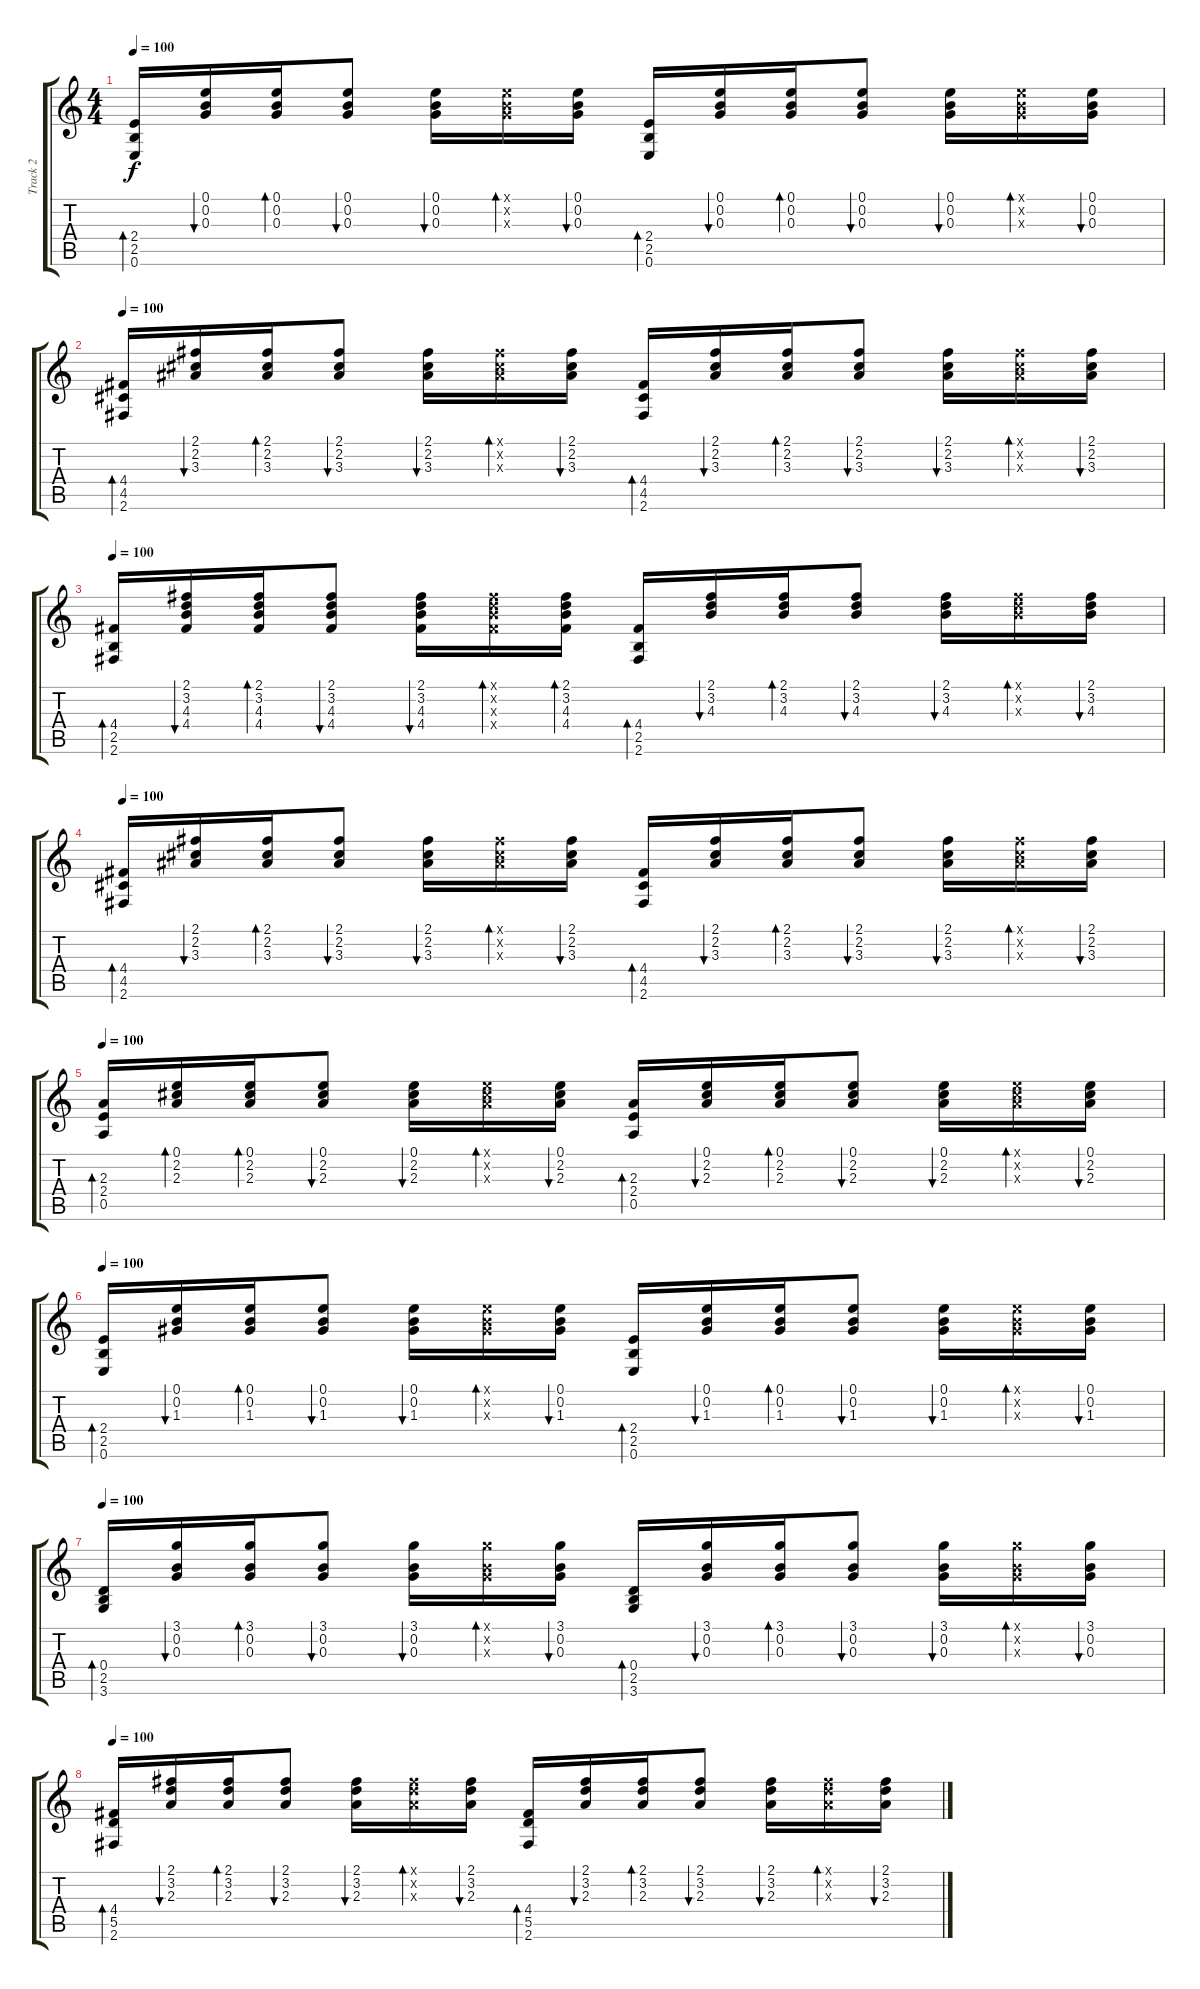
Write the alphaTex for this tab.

\track ("Track 2" "Track 2") {instrument acousticguitarnylon}
\staff {score tabs}
\tuning (E4 B3 G3 D3 A2 E2) {hide}
\ts (4 4)
\tempo 100
\clef g2
\ks c
(2.4 2.5 0.6).16{bd 60 dy f} (0.1 0.2 0.3).16{bu 60} (0.1 0.2 0.3).16{bd 60} (0.1 0.2 0.3).8{bu 60} (0.1 0.2 0.3).16{bu 60} (0.1{x} 0.2{x} 0.3{x}).16{bd 60} (0.1 0.2 0.3).16{bu 60} (2.4 2.5 0.6).16{bd 60} (0.1 0.2 0.3).16{bu 60} (0.1 0.2 0.3).16{bd 60} (0.1 0.2 0.3).8{bu 60} (0.1 0.2 0.3).16{bu 60} (0.1{x} 0.2{x} 0.3{x}).16{bd 60} (0.1 0.2 0.3).16{bu 60} |
\tempo 100
(4.4 4.5 2.6).16{bd 60} (2.1 2.2 3.3).16{bu 60} (2.1 2.2 3.3).16{bd 60} (2.1 2.2 3.3).8{bu 60} (2.1 2.2 3.3).16{bu 60} (2.1{x} 2.2{x} 3.3{x}).16{bd 60} (2.1 2.2 3.3).16{bu 60} (4.4 4.5 2.6).16{bd 60} (2.1 2.2 3.3).16{bu 60} (2.1 2.2 3.3).16{bd 60} (2.1 2.2 3.3).8{bu 60} (2.1 2.2 3.3).16{bu 60} (2.1{x} 2.2{x} 3.3{x}).16{bd 60} (2.1 2.2 3.3).16{bu 60} |
\tempo 100
(4.4 2.5 2.6).16{bd 60} (2.1 3.2 4.3 4.4).16{bu 60} (2.1 3.2 4.3 4.4).16{bd 60} (2.1 3.2 4.3 4.4).8{bu 60} (2.1 3.2 4.3 4.4).16{bu 60} (2.1{x} 3.2{x} 4.3{x} 4.4{x}).16{bd 60} (2.1 3.2 4.3 4.4).16{bd 60} (4.4 2.5 2.6).16{bd 60} (2.1 3.2 4.3).16{bu 60} (2.1 3.2 4.3).16{bd 60} (2.1 3.2 4.3).8{bu 60} (2.1 3.2 4.3).16{bu 60} (2.1{x} 3.2{x} 4.3{x}).16{bd 60} (2.1 3.2 4.3).16{bu 60} |
\tempo 100
(4.4 4.5 2.6).16{bd 60} (2.1 2.2 3.3).16{bu 60} (2.1 2.2 3.3).16{bd 60} (2.1 2.2 3.3).8{bu 60} (2.1 2.2 3.3).16{bu 60} (2.1{x} 2.2{x} 3.3{x}).16{bd 60} (2.1 2.2 3.3).16{bu 60} (4.4 4.5 2.6).16{bd 60} (2.1 2.2 3.3).16{bu 60} (2.1 2.2 3.3).16{bd 60} (2.1 2.2 3.3).8{bu 60} (2.1 2.2 3.3).16{bu 60} (2.1{x} 2.2{x} 3.3{x}).16{bd 60} (2.1 2.2 3.3).16{bu 60} |
\tempo 100
(2.3 2.4 0.5).16{bd 60} (0.1 2.2 2.3).16{bd 60} (0.1 2.2 2.3).16{bd 60} (0.1 2.2 2.3).8{bu 60} (0.1 2.2 2.3).16{bu 60} (0.1{x} 2.2{x} 2.3{x}).16{bd 60} (0.1 2.2 2.3).16{bu 60} (2.3 2.4 0.5).16{bd 60} (0.1 2.2 2.3).16{bu 60} (0.1 2.2 2.3).16{bd 60} (0.1 2.2 2.3).8{bu 60} (0.1 2.2 2.3).16{bu 60} (0.1{x} 2.2{x} 2.3{x}).16{bd 60} (0.1 2.2 2.3).16{bu 60} |
\tempo 100
(2.4 2.5 0.6).16{bd 60} (0.1 0.2 1.3).16{bu 60} (0.1 0.2 1.3).16{bd 60} (0.1 0.2 1.3).8{bu 60} (0.1 0.2 1.3).16{bu 60} (0.1{x} 0.2{x} 1.3{x}).16{bd 60} (0.1 0.2 1.3).16{bu 60} (2.4 2.5 0.6).16{bd 60} (0.1 0.2 1.3).16{bu 60} (0.1 0.2 1.3).16{bd 60} (0.1 0.2 1.3).8{bu 60} (0.1 0.2 1.3).16{bu 60} (0.1{x} 0.2{x} 1.3{x}).16{bd 60} (0.1 0.2 1.3).16{bu 60} |
\tempo 100
(0.4 2.5 3.6).16{bd 60} (3.1 0.2 0.3).16{bu 60} (3.1 0.2 0.3).16{bd 60} (3.1 0.2 0.3).8{bu 60} (3.1 0.2 0.3).16{bu 60} (3.1{x} 0.2{x} 0.3{x}).16{bd 60} (3.1 0.2 0.3).16{bu 60} (0.4 2.5 3.6).16{bd 60} (3.1 0.2 0.3).16{bu 60} (3.1 0.2 0.3).16{bd 60} (3.1 0.2 0.3).8{bu 60} (3.1 0.2 0.3).16{bu 60} (3.1{x} 0.2{x} 0.3{x}).16{bd 60} (3.1 0.2 0.3).16{bu 60} |
\tempo 100
(4.4 5.5 2.6).16{bd 60} (2.1 3.2 2.3).16{bu 60} (2.1 3.2 2.3).16{bd 60} (2.1 3.2 2.3).8{bu 60} (2.1 3.2 2.3).16{bu 60} (2.1{x} 3.2{x} 2.3{x}).16{bd 60} (2.1 3.2 2.3).16{bu 60} (4.4 5.5 2.6).16{bd 60} (2.1 3.2 2.3).16{bu 60} (2.1 3.2 2.3).16{bd 60} (2.1 3.2 2.3).8{bu 60} (2.1 3.2 2.3).16{bu 60} (2.1{x} 3.2{x} 2.3{x}).16{bd 60} (2.1 3.2 2.3).16{bu 60}
